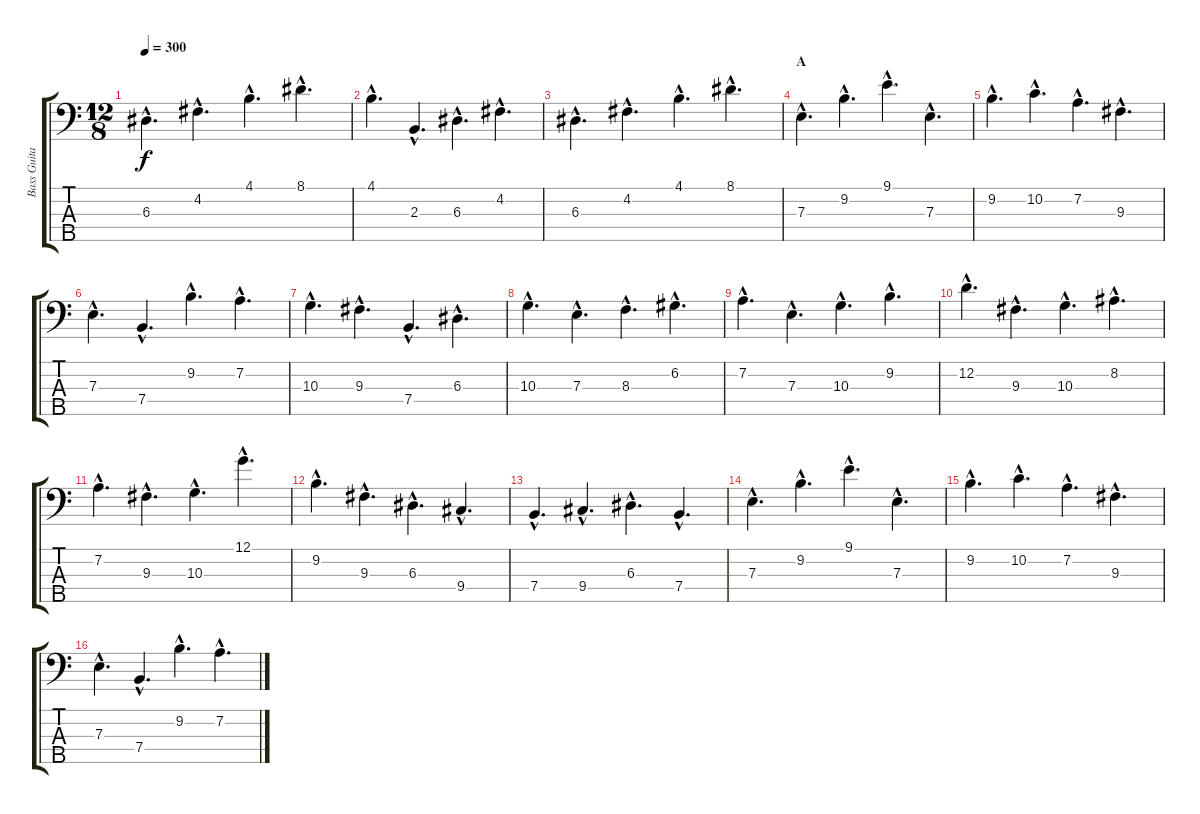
\track ("Bass Guitar" "Bass Guita") {instrument electricbassfinger}
\staff {score tabs}
\tuning (G2 D2 A1 E1 B0) {hide}
\ts (12 8)
\tempo 300
\clef f4
\ks c
6.3{hac}.4{d dy f} 4.2{hac}.4{d} 4.1{hac}.4{d} 8.1{hac}.4{d} |
4.1{hac}.4{d} 2.3{hac}.4{d} 6.3{hac}.4{d} 4.2{hac}.4{d} |
6.3{hac}.4{d} 4.2{hac}.4{d} 4.1{hac}.4{d} 8.1{hac}.4{d} |
\section ("" "A")
7.3{hac}.4{d} 9.2{hac}.4{d} 9.1{hac}.4{d} 7.3{hac}.4{d} |
9.2{hac}.4{d} 10.2{hac}.4{d} 7.2{hac}.4{d} 9.3{hac}.4{d} |
7.3{hac}.4{d} 7.4{hac}.4{d} 9.2{hac}.4{d} 7.2{hac}.4{d} |
10.3{hac}.4{d} 9.3{hac}.4{d} 7.4{hac}.4{d} 6.3{hac}.4{d} |
10.3{hac}.4{d} 7.3{hac}.4{d} 8.3{hac}.4{d} 6.2{hac}.4{d} |
7.2{hac}.4{d} 7.3{hac}.4{d} 10.3{hac}.4{d} 9.2{hac}.4{d} |
12.2{hac}.4{d} 9.3{hac}.4{d} 10.3{hac}.4{d} 8.2{hac}.4{d} |
7.2{hac}.4{d} 9.3{hac}.4{d} 10.3{hac}.4{d} 12.1{hac}.4{d} |
9.2{hac}.4{d} 9.3{hac}.4{d} 6.3{hac}.4{d} 9.4{hac}.4{d} |
7.4{hac}.4{d} 9.4{hac}.4{d} 6.3{hac}.4{d} 7.4{hac}.4{d} |
7.3{hac}.4{d} 9.2{hac}.4{d} 9.1{hac}.4{d} 7.3{hac}.4{d} |
9.2{hac}.4{d} 10.2{hac}.4{d} 7.2{hac}.4{d} 9.3{hac}.4{d} |
7.3{hac}.4{d} 7.4{hac}.4{d} 9.2{hac}.4{d} 7.2{hac}.4{d}
